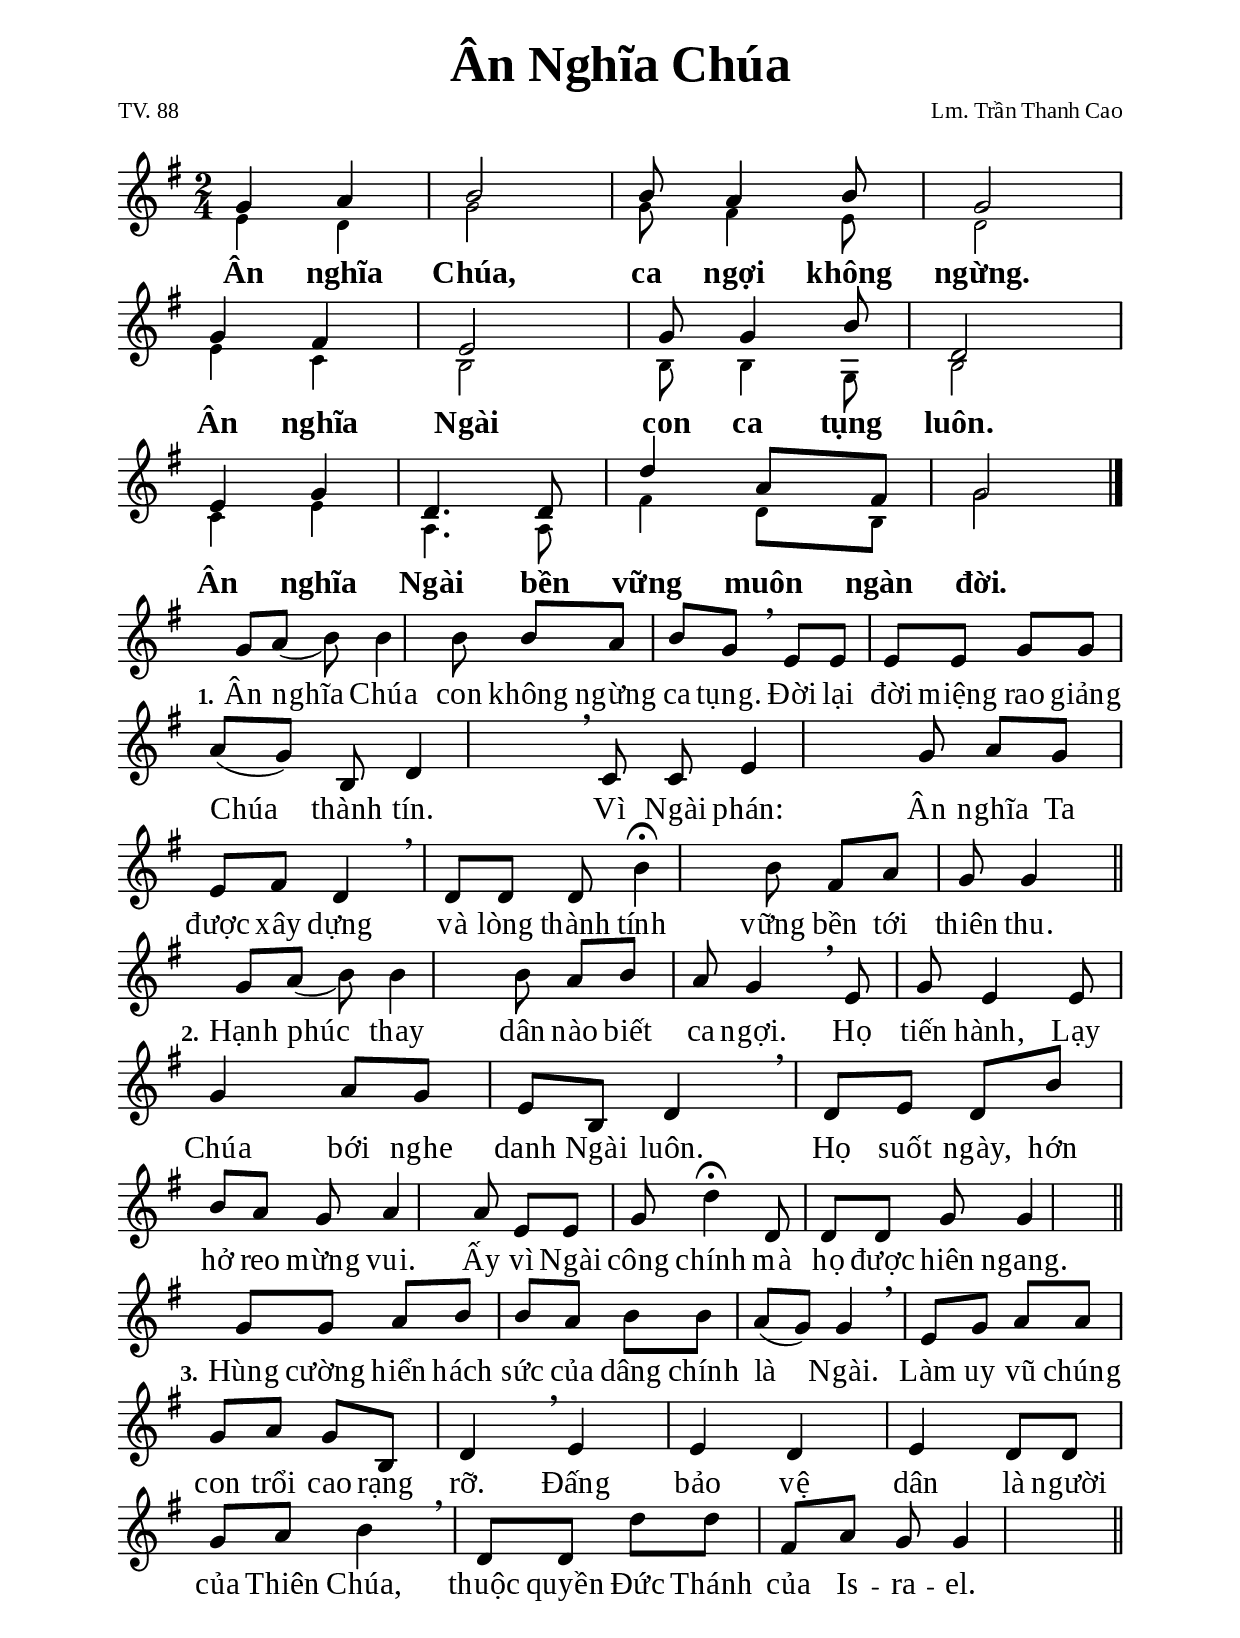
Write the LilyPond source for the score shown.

% Cài đặt chung
\version "2.20.0"
\include "english.ly"

\header {
  title = \markup { \fontsize #3 "Ân Nghĩa Chúa" }
  poet = "TV. 88"
  composer = "Lm. Trần Thanh Cao"
  arranger = " "
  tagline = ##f
}


\paper {
  #(set-paper-size "a4")
  top-margin = 15\mm
  bottom-margin = 15\mm
  left-margin = 20\mm
  right-margin = 20\mm
  indent = #0
  #(define fonts
    (make-pango-font-tree
      "Liberation Serif"
      "Liberation Serif"
      "Liberation Serif"
      (/ 20 20)))
  page-count = #1
}

% Nhạc điệp khúc
nhacDiepKhucSop= \relative c'' {
  \override Lyrics.LyricSpace.minimum-distance = #4.0
  \override Score.BarNumber.break-visibility = ##(#f #f #f)
  g4 a |
  b2 |
  b8 a4 b8 |
  g2 |
  g4 fs |
  e2 |
  g8 g4 b8 |
  d,2 |
  e4 g |
  d4. d8 |
  d'4 a8 fs |
  g2 \bar "|."
}

nhacDiepKhucBass= \relative c' {
  \override Lyrics.LyricSpace.minimum-distance = #4.0
  \override Score.BarNumber.break-visibility = ##(#f #f #f)
  \override NoteHead.font-size = #-2
  e4 d |
  g2 |
  g8 fs4 e8 |
  d2 |
  e4 c |
  b2 |
  b8 b4 g8 |
  b2 |
  c4 e |
  a,4. a8 |
  fs'4 d8 b |
  g'2
}

% Nhạc phiên khúc
nhacPhienKhucMot = \relative c'' {
  \set Score.barAlways = ##t
  \set Score.defaultBarType = ""
  \override Score.BarNumber.break-visibility = ##(#f #f #f)
  g8 a _(b) b4 b8 b a b g \breathe
  e e e e g g a (g) b, d4 \breathe
  c8 c e4 g8 a g e fs d4 \breathe
  d8 d d b'4 \fermata b8 fs a g g4 \bar "||"
}

nhacPhienKhucHai = \relative c'' {
  \set Score.barAlways = ##t
  \set Score.defaultBarType = ""
  \override Score.BarNumber.break-visibility = ##(#f #f #f)
  g8 a _(b) b4 b8 a b a g4 \breathe
  e8 g e4 e8 g4 a8 g e b d4 \breathe
  d8 e d b' b a g a4 a8 e e g d'4 \fermata
  d,8 d d g g4 \bar "||"
}

nhacPhienKhucBa = \relative c'' {
  \set Score.barAlways = ##t
  \set Score.defaultBarType = ""
  \override Score.BarNumber.break-visibility = ##(#f #f #f)
  g8 g a b b a b b a (g) g4 \breathe
  e8 g a a g a g b, d4 \breathe
  e4 e d e4 d8 d g a b4 \breathe
  d,8 d d' d fs, a g g4 \bar "||"
}

% Lời điệp khúc
loiDiepKhuc = \lyricmode {
  \override Lyrics.LyricText.font-series = #'bold
  Ân nghĩa Chúa, ca ngợi không ngừng.
  Ân nghĩa Ngài con ca tụng luôn.
  Ân nghĩa Ngài bền vững muôn ngàn đời.
}

% Lời phiên khúc
loiPhienKhucMot = \lyricmode {
  \set stanza = #"1."
  Ân nghĩa Chúa con không ngừng ca tụng.
  Đời lại đời miệng rao giảng Chúa thành tín.
  Vì Ngài phán: Ân nghĩa Ta được xây dựng
  và lòng thành tính vững bền tới thiên thu.
}

loiPhienKhucHai = \lyricmode {
  \set stanza = #"2."
  Hạnh phúc thay dân nào biết ca ngợi.
  Họ tiến hành, Lạy Chúa bới nghe danh Ngài luôn.
  Họ suốt ngày, hớn hở reo mừng vui.
  Ấy vì Ngài công chính mà họ được hiên ngang.
}

loiPhienKhucBa = \lyricmode {
  \set stanza = #"3."
  Hùng cường hiển hách sức của dâng chính là Ngài.
  Làm uy vũ chúng con trổi cao rạng rỡ.
  Đấng bảo vệ dân là người của Thiên Chúa,
  thuộc quyền Đức Thánh của Is -- ra -- el.
}


% Dàn trang
\score {
  \new ChoirStaff <<
    \new Staff = diepKhuc \with {
        \consists "Merge_rests_engraver"
        \magnifyStaff #(magstep +1)
      }
      <<
      \new Voice = beSop {
        \voiceOne \key g \major \time 2/4 \nhacDiepKhucSop
      }
      \new Voice = beBas {
        \voiceTwo \key g \major \time 2/4 \nhacDiepKhucBass
      }
    >>
    \new Lyrics \lyricsto beSop \loiDiepKhuc
  >>
  \layout {
    \override Lyrics.LyricText.font-series = #'bold
    \override Lyrics.LyricText.font-size = #+3
    \override Lyrics.LyricSpace.minimum-distance = #2.0
    \override Score.BarNumber.break-visibility = ##(#f #f #f)
  }
}

\score {
  \new ChoirStaff <<
    \new Staff = phienKhuc \with {
        \magnifyStaff #(magstep +1)
      }
      <<
      \new Voice = beSop {
        \key g \major \time 2/4 \nhacPhienKhucMot
      }
    >>
    \new Lyrics \lyricsto beSop \loiPhienKhucMot
  >>
  \layout {
    \override Staff.TimeSignature.transparent = ##t
    \override Lyrics.LyricText.font-size = #+3
    \override Lyrics.LyricSpace.minimum-distance = #0.5
    \override Score.BarNumber.break-visibility = ##(#f #f #f)
    \set Score.barAlways = ##t
    \set Score.defaultBarType = ""
  } 
}

\score {
  \new ChoirStaff <<
    \new Staff = phienKhuc \with {
        \magnifyStaff #(magstep +1)
      }
      <<
      \new Voice = beSop {
        \key g \major \time 2/4 \nhacPhienKhucHai
      }
    >>
    \new Lyrics \lyricsto beSop \loiPhienKhucHai
  >>
  \layout {
    \override Staff.TimeSignature.transparent = ##t
    \override Lyrics.LyricText.font-size = #+3
    \override Lyrics.LyricSpace.minimum-distance = #0.5
    \override Score.BarNumber.break-visibility = ##(#f #f #f)
    \set Score.barAlways = ##t
    \set Score.defaultBarType = ""
  } 
}

\score {
  \new ChoirStaff <<
    \new Staff = phienKhuc \with {
        \magnifyStaff #(magstep +1)
      }
      <<
      \new Voice = beSop {
        \key g \major \time 2/4 \nhacPhienKhucBa
      }
    >>
    \new Lyrics \lyricsto beSop \loiPhienKhucBa
  >>
  \layout {
    \override Staff.TimeSignature.transparent = ##t
    \override Lyrics.LyricText.font-size = #+3
    \override Lyrics.LyricSpace.minimum-distance = #0.5
    \override Score.BarNumber.break-visibility = ##(#f #f #f)
    \set Score.barAlways = ##t
    \set Score.defaultBarType = ""
  } 
}
